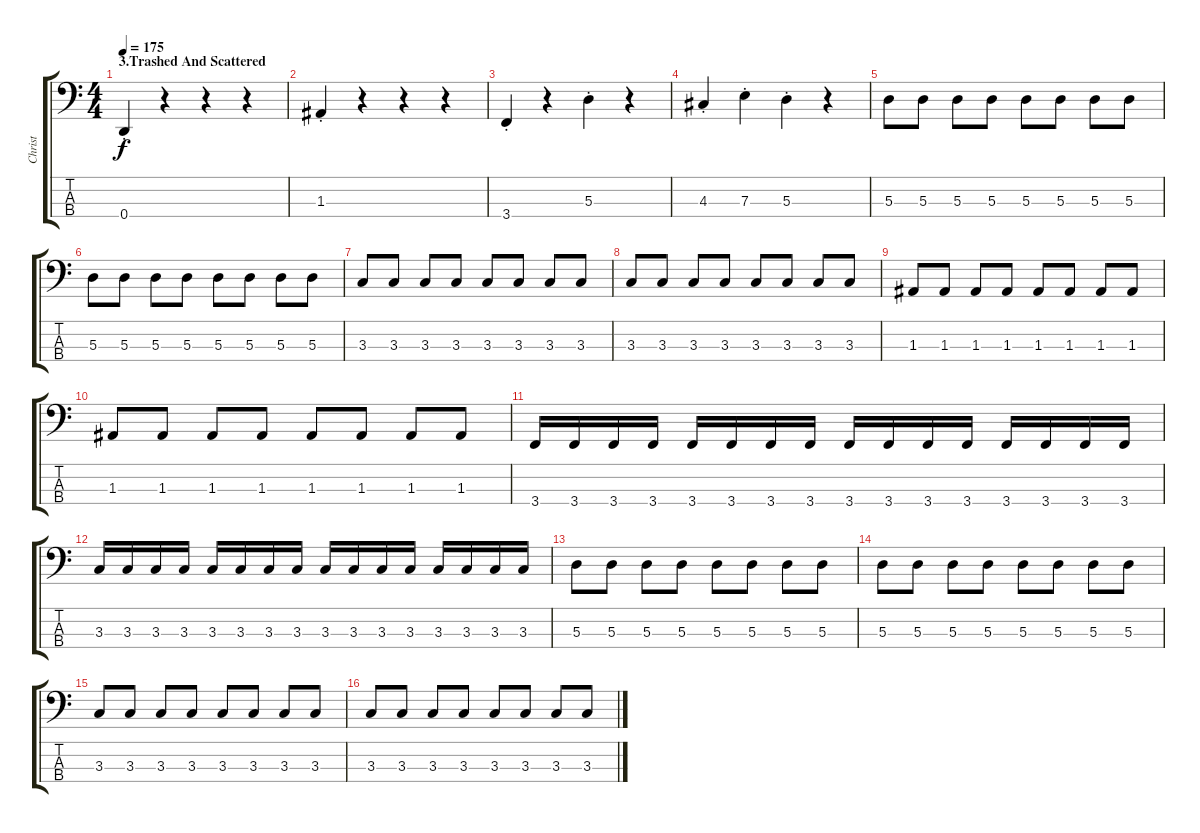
\track ("Christ" "Christ") {instrument electricbasspick}
\staff {score tabs}
\tuning (G2 D2 A1 D1) {hide}
\ts (4 4)
\section ("" "3.Trashed And Scattered")
\tempo 175
\clef f4
\ks c
0.4{st}.4{dy f} r.4 r.4 r.4 |
1.3{st}.4 r.4 r.4 r.4 |
3.4{st}.4 r.4 5.3{st}.4 r.4 |
4.3{st}.4 7.3{st}.4 5.3{st}.4 r.4 |
5.3.8 5.3.8 5.3.8 5.3.8 5.3.8 5.3.8 5.3.8 5.3.8 |
5.3.8 5.3.8 5.3.8 5.3.8 5.3.8 5.3.8 5.3.8 5.3.8 |
3.3.8 3.3.8 3.3.8 3.3.8 3.3.8 3.3.8 3.3.8 3.3.8 |
3.3.8 3.3.8 3.3.8 3.3.8 3.3.8 3.3.8 3.3.8 3.3.8 |
1.3.8 1.3.8 1.3.8 1.3.8 1.3.8 1.3.8 1.3.8 1.3.8 |
1.3.8 1.3.8 1.3.8 1.3.8 1.3.8 1.3.8 1.3.8 1.3.8 |
3.4.16 3.4.16 3.4.16 3.4.16 3.4.16 3.4.16 3.4.16 3.4.16 3.4.16 3.4.16 3.4.16 3.4.16 3.4.16 3.4.16 3.4.16 3.4.16 |
3.3.16 3.3.16 3.3.16 3.3.16 3.3.16 3.3.16 3.3.16 3.3.16 3.3.16 3.3.16 3.3.16 3.3.16 3.3.16 3.3.16 3.3.16 3.3.16 |
5.3.8 5.3.8 5.3.8 5.3.8 5.3.8 5.3.8 5.3.8 5.3.8 |
5.3.8 5.3.8 5.3.8 5.3.8 5.3.8 5.3.8 5.3.8 5.3.8 |
3.3.8 3.3.8 3.3.8 3.3.8 3.3.8 3.3.8 3.3.8 3.3.8 |
3.3.8 3.3.8 3.3.8 3.3.8 3.3.8 3.3.8 3.3.8 3.3.8
